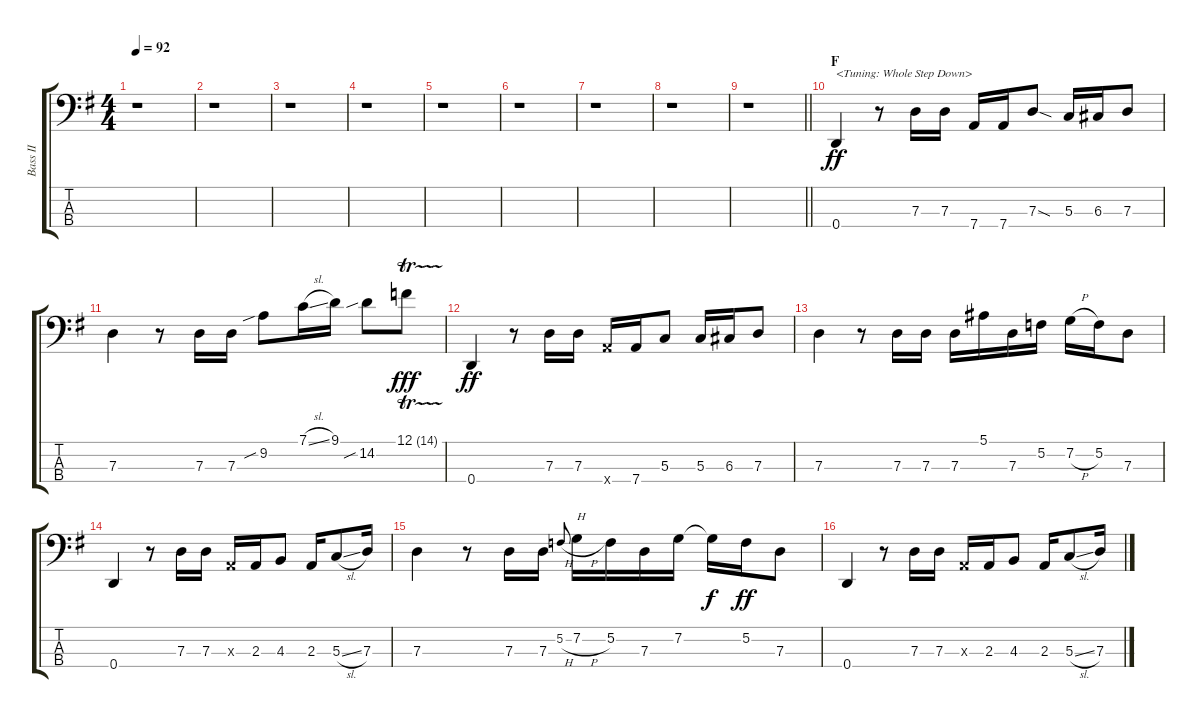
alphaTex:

\track ("Bass II" "Bass II") {instrument electricbasspick}
\staff {score tabs}
\tuning (F2 C2 G1 D1) {hide}
\ts (4 4)
\tempo 92
\clef f4
\ks g
r.1{dy ff} |
r.1 |
r.1 |
r.1 |
r.1 |
r.1 |
r.1 |
r.1 |
\barLineRight lightlight
r.1 |
\section ("" "F")
0.4.4{txt "<Tuning: Whole Step Down>"} r.8 7.3.16 7.3.16 7.4.16 7.4.16 7.3{sod}.8 5.3.16 6.3.16 7.3.8 |
7.3.4 r.8 7.3.16 7.3.16 9.2{sib}.8 7.1{sl}.16 9.1.16 14.2{sib}.8 12.1{tr (14 32)}.8{dy fff} |
0.4.4{dy ff} r.8 7.3.16 7.3.16 7.4{x}.16 7.4.16 5.3.8 5.3.16 6.3.16 7.3.8 |
7.3.4 r.8 7.3.16 7.3.16 7.3.16 5.1.16 7.3.16 5.2.16 7.2{h}.16 5.2.16 7.3.8 |
0.4.4 r.8 7.3.16 7.3.16 2.3{x}.16 2.3.16 4.3.8 2.3.16 5.3{sl}.8 7.3.16 |
7.3.4 r.8 7.3.16 7.3.16 5.2{h}.8{gr onbeat} 7.2{h}.16{txt "H"} 5.2.16 7.3.16 7.2.16 7.2{t}.16{dy f} 5.2.16{dy ff} 7.3.8 |
0.4.4 r.8 7.3.16 7.3.16 2.3{x}.16 2.3.16 4.3.8 2.3.16 5.3{sl}.8 7.3.16
